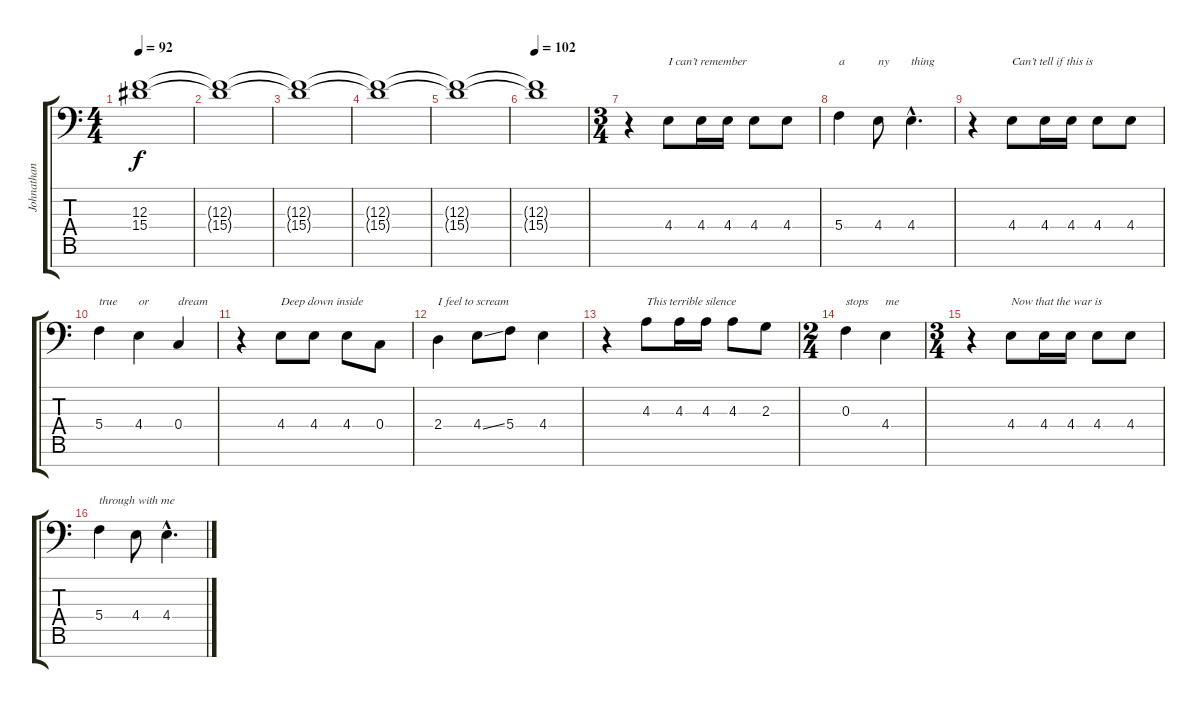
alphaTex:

\track ("Johnathan" "Johnathan") {instrument cello}
\staff {score tabs}
\tuning (D4 A3 F3 C3 G2 D2 E1) {hide}
\ts (4 4)
\tempo 92
\clef f4
\ks c
(12.3{t} 15.4{t}).1{dy f} |
(12.3{t} 15.4{t}).1 |
(12.3{t} 15.4{t}).1{volume 2} |
(12.3{t} 15.4{t}).1 |
(12.3{t} 15.4{t}).1 |
\tempo 102
(12.3{t} 15.4{t}).1 |
\ts (3 4)
r.4{volume 10 instrument cello} 4.4.8{txt "I can’t remember "} 4.4.16 4.4.16 4.4.8 4.4.8 |
5.4.4{txt "a"} 4.4.8{txt "ny"} 4.4{hac}.4{d txt "thing"} |
r.4 4.4.8{txt "Can’t tell if this is "} 4.4.16 4.4.16 4.4.8 4.4.8 |
5.4.4{txt "true "} 4.4.4{txt "or"} 0.4.4{txt "dream"} |
r.4 4.4.8{txt "Deep down inside "} 4.4.8 4.4.8 0.4.8 |
2.4.4{txt "I feel to scream"} 4.4{ss}.8 5.4.8 4.4.4 |
r.4 4.3.8{txt "This terrible silence "} 4.3.16 4.3.16 4.3.8 2.3.8 |
\ts (2 4)
0.3.4{txt "stops "} 4.4.4{txt "me"} |
\ts (3 4)
r.4 4.4.8{txt "Now that the war is "} 4.4.16 4.4.16 4.4.8 4.4.8 |
5.4.4{txt "through with me"} 4.4.8 4.4{hac}.4{d}
